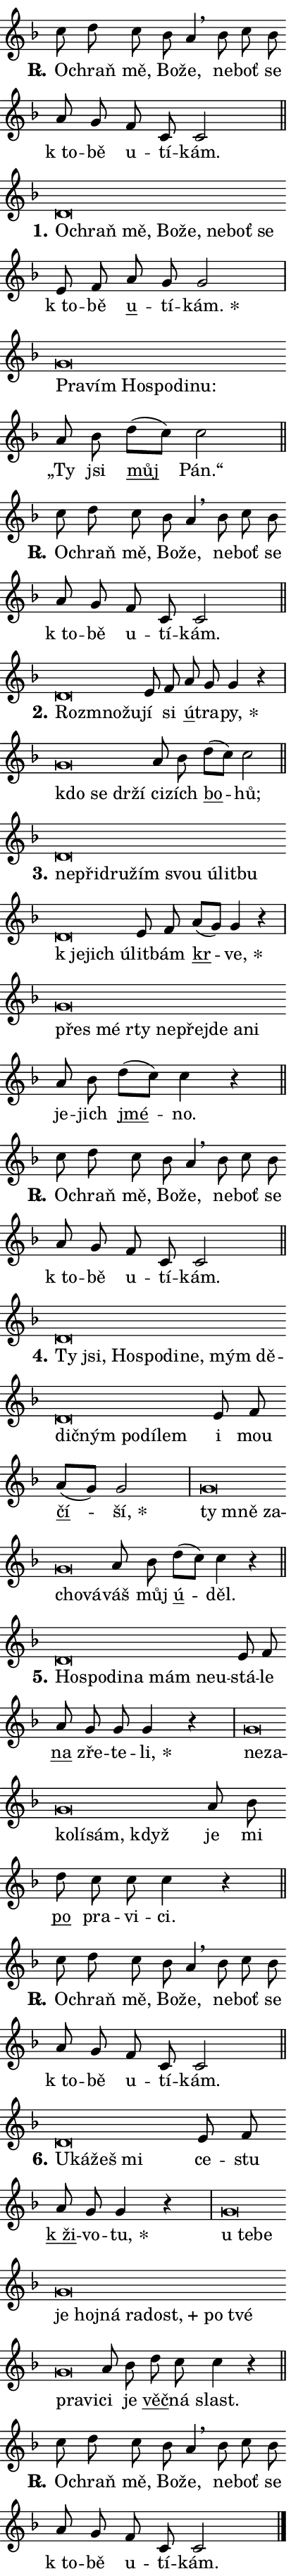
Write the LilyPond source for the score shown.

\version "2.24.0"
\header { tagline = "" }
\paper {
  indent = 0\cm
  top-margin = 0\cm
  right-margin = 0.13\cm % to fit lyric hyphens
  bottom-margin = 0\cm
  left-margin = 0\cm
  paper-width = 7\cm
  page-breaking = #ly:one-page-breaking
  system-system-spacing.basic-distance = #11
  score-system-spacing.basic-distance = #11
  ragged-last = ##f
}


%% Author: Thomas Morley
%% https://lists.gnu.org/archive/html/lilypond-user/2020-05/msg00002.html
#(define (line-position grob)
"Returns position of @var[grob} in current system:
   @code{'start}, if at first time-step
   @code{'end}, if at last time-step
   @code{'middle} otherwise
"
  (let* ((col (ly:item-get-column grob))
         (ln (ly:grob-object col 'left-neighbor))
         (rn (ly:grob-object col 'right-neighbor))
         (col-to-check-left (if (ly:grob? ln) ln col))
         (col-to-check-right (if (ly:grob? rn) rn col))
         (break-dir-left
           (and
             (ly:grob-property col-to-check-left 'non-musical #f)
             (ly:item-break-dir col-to-check-left)))
         (break-dir-right
           (and
             (ly:grob-property col-to-check-right 'non-musical #f)
             (ly:item-break-dir col-to-check-right))))
        (cond ((eqv? 1 break-dir-left) 'start)
              ((eqv? -1 break-dir-right) 'end)
              (else 'middle))))

#(define (tranparent-at-line-position vctor)
  (lambda (grob)
  "Relying on @code{line-position} select the relevant enry from @var{vctor}.
Used to determine transparency,"
    (case (line-position grob)
      ((end) (not (vector-ref vctor 0)))
      ((middle) (not (vector-ref vctor 1)))
      ((start) (not (vector-ref vctor 2))))))

noteHeadBreakVisibility =
#(define-music-function (break-visibility)(vector?)
"Makes @code{NoteHead}s transparent relying on @var{break-visibility}"
#{
  \override NoteHead.transparent =
    #(tranparent-at-line-position break-visibility)
#})

#(define delete-ledgers-for-transparent-note-heads
  (lambda (grob)
    "Reads whether a @code{NoteHead} is transparent.
If so this @code{NoteHead} is removed from @code{'note-heads} from
@var{grob}, which is supposed to be @code{LedgerLineSpanner}.
As a result ledgers are not printed for this @code{NoteHead}"
    (let* ((nhds-array (ly:grob-object grob 'note-heads))
           (nhds-list
             (if (ly:grob-array? nhds-array)
                 (ly:grob-array->list nhds-array)
                 '()))
           ;; Relies on the transparent-property being done before
           ;; Staff.LedgerLineSpanner.after-line-breaking is executed.
           ;; This is fragile ...
           (to-keep
             (remove
               (lambda (nhd)
                 (ly:grob-property nhd 'transparent #f))
               nhds-list)))
      ;; TODO find a better method to iterate over grob-arrays, similiar
      ;; to filter/remove etc for lists
      ;; For now rebuilt from scratch
      (set! (ly:grob-object grob 'note-heads)  '())
      (for-each
        (lambda (nhd)
          (ly:pointer-group-interface::add-grob grob 'note-heads nhd))
        to-keep))))

squashNotes = {
  \override NoteHead.X-extent = #'(-0.2 . 0.2)
  \override NoteHead.Y-extent = #'(-0.75 . 0)
  \override NoteHead.stencil =
    #(lambda (grob)
       (let ((pos (ly:grob-property grob 'staff-position)))
         (begin
           (if (< pos -7) (display "ERROR: Lower brevis then expected\n") (display "OK: Expected brevis position\n"))
           (if (<= pos -6) ly:text-interface::print ly:note-head::print))))
}
unSquashNotes = {
  \revert NoteHead.X-extent
  \revert NoteHead.Y-extent
  \revert NoteHead.stencil
}

hideNotes = \noteHeadBreakVisibility #begin-of-line-visible
unHideNotes = \noteHeadBreakVisibility #all-visible

% work-around for resetting accidentals
% https://lilypond.org/doc/v2.23/Documentation/notation/displaying-rhythms#unmetered-music
cadenzaMeasure = {
  \cadenzaOff
  \partial 1024 s1024
  \cadenzaOn
}

#(define-markup-command (accent layout props text) (markup?)
  "Underline accented syllable"
  (interpret-markup layout props
    #{\markup \override #'(offset . 4.3) \underline { #text }#}))

responsum = \markup \concat {
  "R" \hspace #-1.05 \path #0.1 #'((moveto 0 0.07) (lineto 0.9 0.8)) \hspace #0.05 "."
}

spaceSize = #0.6828661417322834 % exact space size for TeX Gyre Schola

\layout {
  \context {
    \Staff
    \remove "Time_signature_engraver"
    \override LedgerLineSpanner.after-line-breaking = #delete-ledgers-for-transparent-note-heads
  }
  \context {
    \Lyrics {
      \override LyricSpace.minimum-distance = \spaceSize
      \override LyricText.font-name = #"TeX Gyre Schola"
      \override LyricText.font-size = 1
      \override StanzaNumber.font-name = #"TeX Gyre Schola Bold"
      \override StanzaNumber.font-size = 1
    }
  }
  \context {
    \Score 
    \override NoteHead.text =
      #(lambda (grob) 
        (let ((pos (ly:grob-property grob 'staff-position)))
          #{\markup {
            \combine
              \halign #-0.55 \raise #(if (= pos -6) 0 0.5) \override #'(thickness . 2) \draw-line #'(3.2 . 0)
              \musicglyph "noteheads.sM1"
          }#}))
  }
}

% magnetic-lyrics.ily
%
%   written by
%     Jean Abou Samra <jean@abou-samra.fr>
%     Werner Lemberg <wl@gnu.org>
%
%   adapted by
%     Jiri Hon <jiri.hon@gmail.com>
%
% Version 2022-Apr-15

% https://www.mail-archive.com/lilypond-user@gnu.org/msg149350.html

#(define (Left_hyphen_pointer_engraver context)
   "Collect syllable-hyphen-syllable occurrences in lyrics and store
them in properties.  This engraver only looks to the left.  For
example, if the lyrics input is @code{foo -- bar}, it does the
following.

@itemize @bullet
@item
Set the @code{text} property of the @code{LyricHyphen} grob between
@q{foo} and @q{bar} to @code{foo}.

@item
Set the @code{left-hyphen} property of the @code{LyricText} grob with
text @q{foo} to the @code{LyricHyphen} grob between @q{foo} and
@q{bar}.
@end itemize

Use this auxiliary engraver in combination with the
@code{lyric-@/text::@/apply-@/magnetic-@/offset!} hook."
   (let ((hyphen #f)
         (text #f))
     (make-engraver
      (acknowledgers
       ((lyric-syllable-interface engraver grob source-engraver)
        (set! text grob)))
      (end-acknowledgers
       ((lyric-hyphen-interface engraver grob source-engraver)
        ;(when (not (grob::has-interface grob 'lyric-space-interface))
          (set! hyphen grob)));)
      ((stop-translation-timestep engraver)
       (when (and text hyphen)
         (ly:grob-set-object! text 'left-hyphen hyphen))
       (set! text #f)
       (set! hyphen #f)))))

#(define (lyric-text::apply-magnetic-offset! grob)
   "If the space between two syllables is less than the value in
property @code{LyricText@/.details@/.squash-threshold}, move the right
syllable to the left so that it gets concatenated with the left
syllable.

Use this function as a hook for
@code{LyricText@/.after-@/line-@/breaking} if the
@code{Left_@/hyphen_@/pointer_@/engraver} is active."
   (let ((hyphen (ly:grob-object grob 'left-hyphen #f)))
     (when hyphen
       (let ((left-text (ly:spanner-bound hyphen LEFT)))
         (when (grob::has-interface left-text 'lyric-syllable-interface)
           (let* ((common (ly:grob-common-refpoint grob left-text X))
                  (this-x-ext (ly:grob-extent grob common X))
                  (left-x-ext
                   (begin
                     ;; Trigger magnetism for left-text.
                     (ly:grob-property left-text 'after-line-breaking)
                     (ly:grob-extent left-text common X)))
                  ;; `delta` is the gap width between two syllables.
                  (delta (- (interval-start this-x-ext)
                            (interval-end left-x-ext)))
                  (details (ly:grob-property grob 'details))
                  (threshold (assoc-get 'squash-threshold details 0.2)))
             (when (< delta threshold)
               (let* (;; We have to manipulate the input text so that
                      ;; ligatures crossing syllable boundaries are not
                      ;; disabled.  For languages based on the Latin
                      ;; script this is essentially a beautification.
                      ;; However, for non-Western scripts it can be a
                      ;; necessity.
                      (lt (ly:grob-property left-text 'text))
                      (rt (ly:grob-property grob 'text))
                      (is-space (grob::has-interface hyphen 'lyric-space-interface))
                      (space (if is-space " " ""))
                      (extra-delta (if is-space spaceSize 0))
                      ;; Append new syllable.
                      (ltrt-space (if (and (string? lt) (string? rt))
                                (string-append lt space rt)
                                (make-concat-markup (list lt space rt))))
                      ;; Right-align `ltrt` to the right side.
                      (ltrt-space-markup (grob-interpret-markup
                               grob
                               (make-translate-markup
                                (cons (interval-length this-x-ext) 0)
                                (make-right-align-markup ltrt-space)))))
                 (begin
                   ;; Don't print `left-text`.
                   (ly:grob-set-property! left-text 'stencil #f)
                   ;; Set text and stencil (which holds all collected
                   ;; syllables so far) and shift it to the left.
                   (ly:grob-set-property! grob 'text ltrt-space)
                   (ly:grob-set-property! grob 'stencil ltrt-space-markup)
                   (ly:grob-translate-axis! grob (- (- delta extra-delta)) X))))))))))


#(define (lyric-hyphen::displace-bounds-first grob)
   ;; Make very sure this callback isn't triggered too early.
   (let ((left (ly:spanner-bound grob LEFT))
         (right (ly:spanner-bound grob RIGHT)))
     (ly:grob-property left 'after-line-breaking)
     (ly:grob-property right 'after-line-breaking)
     (ly:lyric-hyphen::print grob)))

squashThreshold = #0.4

\layout {
  \context {
    \Lyrics
    \consists #Left_hyphen_pointer_engraver
    \override LyricText.after-line-breaking =
      #lyric-text::apply-magnetic-offset!
    \override LyricHyphen.stencil = #lyric-hyphen::displace-bounds-first
    \override LyricText.details.squash-threshold = \squashThreshold
    \override LyricHyphen.minimum-distance = 0
    \override LyricHyphen.minimum-length = \squashThreshold
  }
}

squashText = \override LyricText.details.squash-threshold = 9999
unSquashText = \override LyricText.details.squash-threshold = \squashThreshold

leftText = \override LyricText.self-alignment-X = #LEFT
unLeftText = \revert LyricText.self-alignment-X

starOffset = #(lambda (grob) 
                (let ((x_offset (ly:self-alignment-interface::aligned-on-x-parent grob)))
                  (if (= x_offset 0) 0 (+ x_offset 1.2))))

star = #(define-music-function (syllable)(string?)
"Append star separator at the end of a syllable"
#{
  \once \override LyricText.X-offset = #starOffset
  \lyricmode { \markup {
    #syllable
    \override #'((font-name . "TeX Gyre Schola Bold")) \hspace #0.2 \lower #0.65 \larger "*"
  } }
#})

starAccent = #(define-music-function (syllable)(string?)
"Append star separator at the end of a syllable and make accent"
#{
  \once \override LyricText.X-offset = #starOffset
  \lyricmode { \markup {
    \accent #syllable
    \override #'((font-name . "TeX Gyre Schola Bold")) \hspace #0.2 \lower #0.65 \larger "*"
  } }
#})

breath = #(define-music-function (syllable)(string?)
"Append breathing indicator at the end of a syllable"
#{
  \lyricmode { \markup { #syllable "+" } }
#})

optionalBreath = #(define-music-function (syllable)(string?)
"Append optional breathing indicator at the end of a syllable"
#{
  \lyricmode { \markup { #syllable "(+)" } }
#})


\score {
    <<
        \new Voice = "melody" { \cadenzaOn \key f \major \relative { c''8 d c bes a4 \breathe \bar "" bes8 c bes \bar "" a g \bar "" f c c2 \cadenzaMeasure \bar "||" \break } }
        \new Lyrics \lyricsto "melody" { \lyricmode { \set stanza = \responsum
O -- chraň mě, Bo -- že, ne -- boť se "k to" -- bě u -- tí -- kám. } }
    >>
    \layout {}
}

\score {
    <<
        \new Voice = "melody" { \cadenzaOn \key f \major \relative { \squashNotes d'\breve*1/16 \hideNotes \breve*1/16 \bar "" \breve*1/16 \bar "" \breve*1/16 \bar "" \breve*1/16 \bar "" \breve*1/16 \bar "" \breve*1/16 \breve*1/16 \bar "" \unHideNotes \unSquashNotes e8 f \bar "" a g g2 \cadenzaMeasure \bar "|" \squashNotes g\breve*1/16 \hideNotes \breve*1/16 \bar "" \breve*1/16 \bar "" \breve*1/16 \bar "" \breve*1/16 \breve*1/16 \bar "" \unHideNotes \unSquashNotes a8 bes \bar "" d[( c)] c2 \cadenzaMeasure \bar "||" \break } }
        \new Lyrics \lyricsto "melody" { \lyricmode { \set stanza = "1."
\leftText O -- \squashText chraň mě, Bo -- že, ne -- boť se \unLeftText \unSquashText "k to" -- bě \markup \accent u -- tí -- \star kám. \leftText Pra -- \squashText vím Ho -- spo -- di -- nu: \unLeftText \unSquashText „Ty jsi \markup \accent můj Pán.“ } }
    >>
    \layout {}
}

\score {
    <<
        \new Voice = "melody" { \cadenzaOn \key f \major \relative { c''8 d c bes a4 \breathe \bar "" bes8 c bes \bar "" a g \bar "" f c c2 \cadenzaMeasure \bar "||" \break } }
        \new Lyrics \lyricsto "melody" { \lyricmode { \set stanza = \responsum
O -- chraň mě, Bo -- že, ne -- boť se "k to" -- bě u -- tí -- kám. } }
    >>
    \layout {}
}

\score {
    <<
        \new Voice = "melody" { \cadenzaOn \key f \major \relative { \squashNotes d'\breve*1/16 \hideNotes \breve*1/16 \breve*1/16 \bar "" \unHideNotes \unSquashNotes e8 f \bar "" a g g4 r \cadenzaMeasure \bar "|" \squashNotes g\breve*1/16 \hideNotes \breve*1/16 \bar "" \breve*1/16 \breve*1/16 \bar "" \unHideNotes \unSquashNotes a8 bes \bar "" d[( c)] c2 \cadenzaMeasure \bar "||" \break } }
        \new Lyrics \lyricsto "melody" { \lyricmode { \set stanza = "2."
\leftText Roz -- \squashText mno -- žu -- \unLeftText \unSquashText jí si \markup \accent ú -- tra -- \star py, \leftText kdo \squashText se dr -- ží \unLeftText \unSquashText ci -- zích \markup \accent bo -- hů; } }
    >>
    \layout {}
}

\score {
    <<
        \new Voice = "melody" { \cadenzaOn \key f \major \relative { \squashNotes d'\breve*1/16 \hideNotes \breve*1/16 \bar "" \breve*1/16 \bar "" \breve*1/16 \bar "" \breve*1/16 \bar "" \breve*1/16 \bar "" \breve*1/16 \bar "" \breve*1/16 \bar "" \breve*1/16 \bar "" \breve*1/16 \breve*1/16 \bar "" \unHideNotes \unSquashNotes e8 f \bar "" a[( g)] g4 r \cadenzaMeasure \bar "|" \squashNotes g\breve*1/16 \hideNotes \breve*1/16 \bar "" \breve*1/16 \bar "" \breve*1/16 \bar "" \breve*1/16 \bar "" \breve*1/16 \bar "" \breve*1/16 \breve*1/16 \bar "" \unHideNotes \unSquashNotes a8 bes \bar "" d[( c)] c4 r \cadenzaMeasure \bar "||" \break } }
        \new Lyrics \lyricsto "melody" { \lyricmode { \set stanza = "3."
\leftText ne -- \squashText při -- dru -- žím svou ú -- lit -- bu "k je" -- jich ú -- \unLeftText \unSquashText lit -- bám \markup \accent kr -- \star ve, \leftText přes \squashText mé rty ne -- přej -- de a -- ni \unLeftText \unSquashText je -- jich \markup \accent jmé -- no. } }
    >>
    \layout {}
}

\score {
    <<
        \new Voice = "melody" { \cadenzaOn \key f \major \relative { c''8 d c bes a4 \breathe \bar "" bes8 c bes \bar "" a g \bar "" f c c2 \cadenzaMeasure \bar "||" \break } }
        \new Lyrics \lyricsto "melody" { \lyricmode { \set stanza = \responsum
O -- chraň mě, Bo -- že, ne -- boť se "k to" -- bě u -- tí -- kám. } }
    >>
    \layout {}
}

\score {
    <<
        \new Voice = "melody" { \cadenzaOn \key f \major \relative { \squashNotes d'\breve*1/16 \hideNotes \breve*1/16 \bar "" \breve*1/16 \bar "" \breve*1/16 \bar "" \breve*1/16 \bar "" \breve*1/16 \bar "" \breve*1/16 \bar "" \breve*1/16 \bar "" \breve*1/16 \bar "" \breve*1/16 \bar "" \breve*1/16 \bar "" \breve*1/16 \breve*1/16 \bar "" \unHideNotes \unSquashNotes e8 f \bar "" a[( g)] g2 \cadenzaMeasure \bar "|" \squashNotes g\breve*1/16 \hideNotes \breve*1/16 \bar "" \breve*1/16 \bar "" \breve*1/16 \breve*1/16 \bar "" \unHideNotes \unSquashNotes a8 bes \bar "" d[( c)] c4 r \cadenzaMeasure \bar "||" \break } }
        \new Lyrics \lyricsto "melody" { \lyricmode { \set stanza = "4."
\leftText Ty \squashText jsi, Ho -- spo -- di -- ne, mým dě -- dič -- ným po -- dí -- lem \unLeftText \unSquashText i mou \markup \accent čí -- \star ší, \leftText ty \squashText mně za -- cho -- vá -- \unLeftText \unSquashText váš můj \markup \accent ú -- děl. } }
    >>
    \layout {}
}

\score {
    <<
        \new Voice = "melody" { \cadenzaOn \key f \major \relative { \squashNotes d'\breve*1/16 \hideNotes \breve*1/16 \bar "" \breve*1/16 \bar "" \breve*1/16 \bar "" \breve*1/16 \bar "" \breve*1/16 \breve*1/16 \bar "" \unHideNotes \unSquashNotes e8 f \bar "" a g g g4 r \cadenzaMeasure \bar "|" \squashNotes g\breve*1/16 \hideNotes \breve*1/16 \bar "" \breve*1/16 \bar "" \breve*1/16 \bar "" \breve*1/16 \breve*1/16 \bar "" \unHideNotes \unSquashNotes a8 bes \bar "" d c c c4 r \cadenzaMeasure \bar "||" \break } }
        \new Lyrics \lyricsto "melody" { \lyricmode { \set stanza = "5."
\leftText Ho -- \squashText spo -- di -- na mám ne -- u -- \unLeftText \unSquashText stá -- le \markup \accent na zře -- te -- \star li, \leftText ne -- \squashText za -- ko -- lí -- sám, když \unLeftText \unSquashText je mi \markup \accent po pra -- vi -- ci. } }
    >>
    \layout {}
}

\score {
    <<
        \new Voice = "melody" { \cadenzaOn \key f \major \relative { c''8 d c bes a4 \breathe \bar "" bes8 c bes \bar "" a g \bar "" f c c2 \cadenzaMeasure \bar "||" \break } }
        \new Lyrics \lyricsto "melody" { \lyricmode { \set stanza = \responsum
O -- chraň mě, Bo -- že, ne -- boť se "k to" -- bě u -- tí -- kám. } }
    >>
    \layout {}
}

\score {
    <<
        \new Voice = "melody" { \cadenzaOn \key f \major \relative { \squashNotes d'\breve*1/16 \hideNotes \breve*1/16 \bar "" \breve*1/16 \breve*1/16 \bar "" \unHideNotes \unSquashNotes e8 f \bar "" a g g4 r \cadenzaMeasure \bar "|" \squashNotes g\breve*1/16 \hideNotes \breve*1/16 \bar "" \breve*1/16 \bar "" \breve*1/16 \bar "" \breve*1/16 \bar "" \breve*1/16 \bar "" \breve*1/16 \bar "" \breve*1/16 \bar "" \breve*1/16 \bar "" \breve*1/16 \bar "" \breve*1/16 \breve*1/16 \bar "" \unHideNotes \unSquashNotes a8 bes \bar "" d c c4 r \cadenzaMeasure \bar "||" \break } }
        \new Lyrics \lyricsto "melody" { \lyricmode { \set stanza = "6."
\leftText U -- \squashText ká -- žeš mi \unLeftText \unSquashText ce -- stu \markup \accent "k ži" -- vo -- \star tu, \leftText u \squashText te -- be je hoj -- ná ra -- \breath "dost," po tvé pra -- vi -- \unLeftText \unSquashText ci je \markup \accent věč -- ná slast. } }
    >>
    \layout {}
}

\score {
    <<
        \new Voice = "melody" { \cadenzaOn \key f \major \relative { c''8 d c bes a4 \breathe \bar "" bes8 c bes \bar "" a g \bar "" f c c2 \cadenzaMeasure \bar "||" \break } \bar "|." }
        \new Lyrics \lyricsto "melody" { \lyricmode { \set stanza = \responsum
O -- chraň mě, Bo -- že, ne -- boť se "k to" -- bě u -- tí -- kám. } }
    >>
    \layout {}
}
